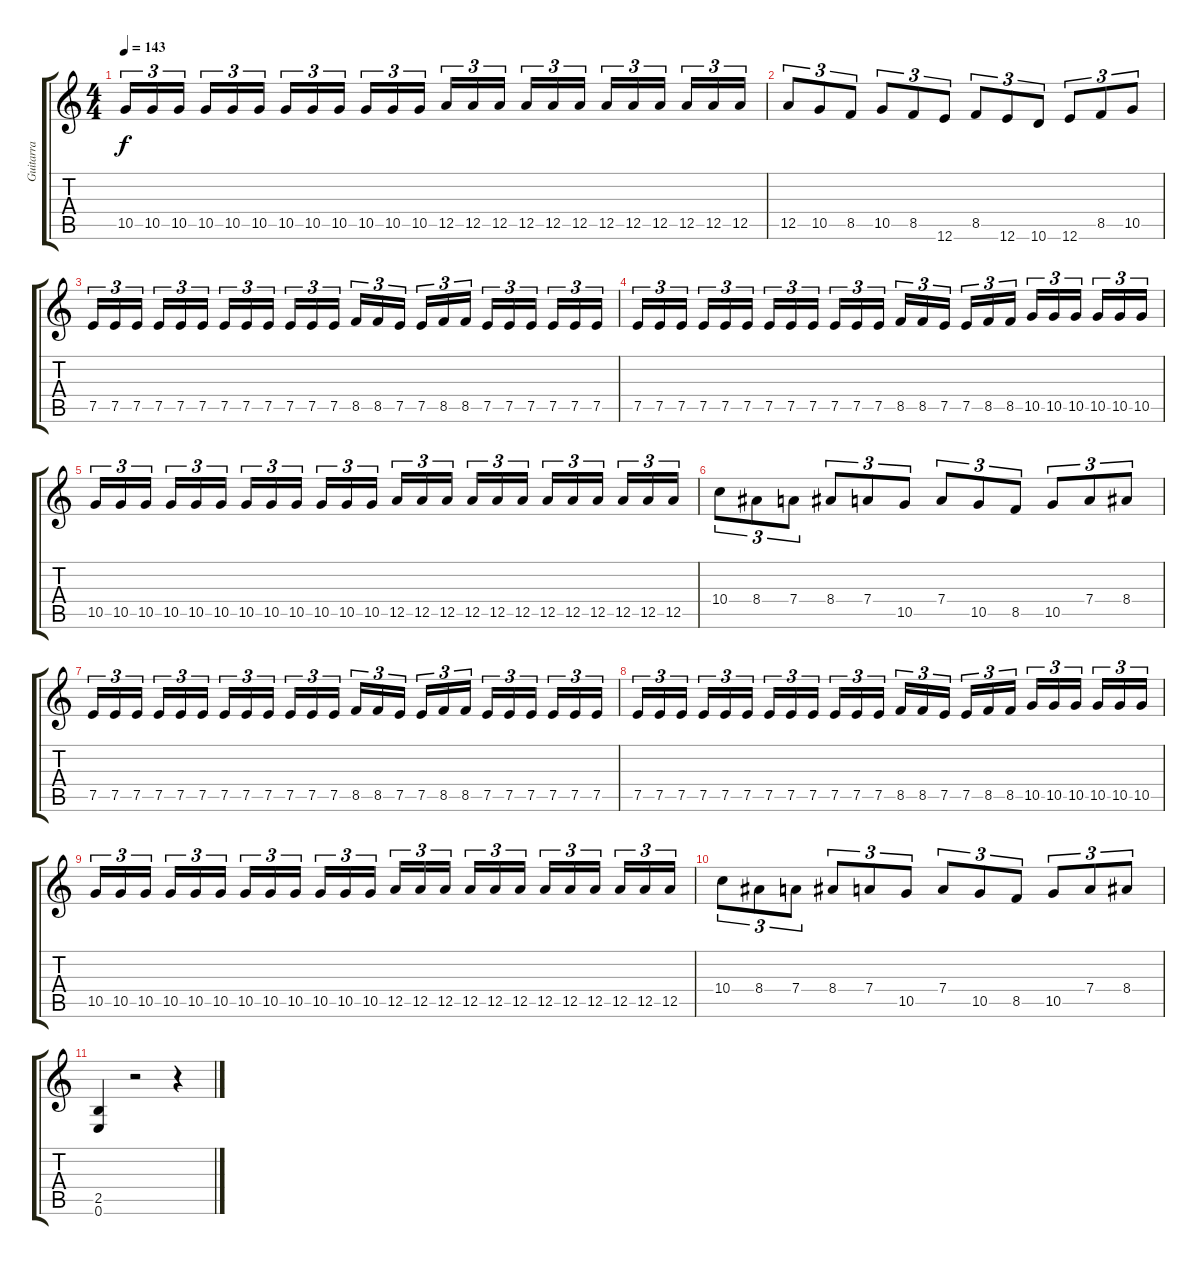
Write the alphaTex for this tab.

\track ("Guitarra" "Guitarra") {instrument distortionguitar}
\staff {score tabs}
\tuning (E4 B3 G3 D3 A2 E2) {hide}
\ts (4 4)
\tempo 143
\clef g2
\ks c
10.5.16{tu (3 2) dy f} 10.5.16{tu (3 2)} 10.5.16{tu (3 2)} 10.5.16{tu (3 2)} 10.5.16{tu (3 2)} 10.5.16{tu (3 2)} 10.5.16{tu (3 2)} 10.5.16{tu (3 2)} 10.5.16{tu (3 2)} 10.5.16{tu (3 2)} 10.5.16{tu (3 2)} 10.5.16{tu (3 2)} 12.5.16{tu (3 2)} 12.5.16{tu (3 2)} 12.5.16{tu (3 2)} 12.5.16{tu (3 2)} 12.5.16{tu (3 2)} 12.5.16{tu (3 2)} 12.5.16{tu (3 2)} 12.5.16{tu (3 2)} 12.5.16{tu (3 2)} 12.5.16{tu (3 2)} 12.5.16{tu (3 2)} 12.5.16{tu (3 2)} |
12.5.8{tu (3 2)} 10.5.8{tu (3 2)} 8.5.8{tu (3 2)} 10.5.8{tu (3 2)} 8.5.8{tu (3 2)} 12.6.8{tu (3 2)} 8.5.8{tu (3 2)} 12.6.8{tu (3 2)} 10.6.8{tu (3 2)} 12.6.8{tu (3 2)} 8.5.8{tu (3 2)} 10.5.8{tu (3 2)} |
7.5.16{tu (3 2)} 7.5.16{tu (3 2)} 7.5.16{tu (3 2)} 7.5.16{tu (3 2)} 7.5.16{tu (3 2)} 7.5.16{tu (3 2)} 7.5.16{tu (3 2)} 7.5.16{tu (3 2)} 7.5.16{tu (3 2)} 7.5.16{tu (3 2)} 7.5.16{tu (3 2)} 7.5.16{tu (3 2)} 8.5.16{tu (3 2)} 8.5.16{tu (3 2)} 7.5.16{tu (3 2)} 7.5.16{tu (3 2)} 8.5.16{tu (3 2)} 8.5.16{tu (3 2)} 7.5.16{tu (3 2)} 7.5.16{tu (3 2)} 7.5.16{tu (3 2)} 7.5.16{tu (3 2)} 7.5.16{tu (3 2)} 7.5.16{tu (3 2)} |
7.5.16{tu (3 2)} 7.5.16{tu (3 2)} 7.5.16{tu (3 2)} 7.5.16{tu (3 2)} 7.5.16{tu (3 2)} 7.5.16{tu (3 2)} 7.5.16{tu (3 2)} 7.5.16{tu (3 2)} 7.5.16{tu (3 2)} 7.5.16{tu (3 2)} 7.5.16{tu (3 2)} 7.5.16{tu (3 2)} 8.5.16{tu (3 2)} 8.5.16{tu (3 2)} 7.5.16{tu (3 2)} 7.5.16{tu (3 2)} 8.5.16{tu (3 2)} 8.5.16{tu (3 2)} 10.5.16{tu (3 2)} 10.5.16{tu (3 2)} 10.5.16{tu (3 2)} 10.5.16{tu (3 2)} 10.5.16{tu (3 2)} 10.5.16{tu (3 2)} |
10.5.16{tu (3 2)} 10.5.16{tu (3 2)} 10.5.16{tu (3 2)} 10.5.16{tu (3 2)} 10.5.16{tu (3 2)} 10.5.16{tu (3 2)} 10.5.16{tu (3 2)} 10.5.16{tu (3 2)} 10.5.16{tu (3 2)} 10.5.16{tu (3 2)} 10.5.16{tu (3 2)} 10.5.16{tu (3 2)} 12.5.16{tu (3 2)} 12.5.16{tu (3 2)} 12.5.16{tu (3 2)} 12.5.16{tu (3 2)} 12.5.16{tu (3 2)} 12.5.16{tu (3 2)} 12.5.16{tu (3 2)} 12.5.16{tu (3 2)} 12.5.16{tu (3 2)} 12.5.16{tu (3 2)} 12.5.16{tu (3 2)} 12.5.16{tu (3 2)} |
10.4.8{tu (3 2)} 8.4.8{tu (3 2)} 7.4.8{tu (3 2)} 8.4.8{tu (3 2)} 7.4.8{tu (3 2)} 10.5.8{tu (3 2)} 7.4.8{tu (3 2)} 10.5.8{tu (3 2)} 8.5.8{tu (3 2)} 10.5.8{tu (3 2)} 7.4.8{tu (3 2)} 8.4.8{tu (3 2)} |
7.5.16{tu (3 2)} 7.5.16{tu (3 2)} 7.5.16{tu (3 2)} 7.5.16{tu (3 2)} 7.5.16{tu (3 2)} 7.5.16{tu (3 2)} 7.5.16{tu (3 2)} 7.5.16{tu (3 2)} 7.5.16{tu (3 2)} 7.5.16{tu (3 2)} 7.5.16{tu (3 2)} 7.5.16{tu (3 2)} 8.5.16{tu (3 2)} 8.5.16{tu (3 2)} 7.5.16{tu (3 2)} 7.5.16{tu (3 2)} 8.5.16{tu (3 2)} 8.5.16{tu (3 2)} 7.5.16{tu (3 2)} 7.5.16{tu (3 2)} 7.5.16{tu (3 2)} 7.5.16{tu (3 2)} 7.5.16{tu (3 2)} 7.5.16{tu (3 2)} |
7.5.16{tu (3 2)} 7.5.16{tu (3 2)} 7.5.16{tu (3 2)} 7.5.16{tu (3 2)} 7.5.16{tu (3 2)} 7.5.16{tu (3 2)} 7.5.16{tu (3 2)} 7.5.16{tu (3 2)} 7.5.16{tu (3 2)} 7.5.16{tu (3 2)} 7.5.16{tu (3 2)} 7.5.16{tu (3 2)} 8.5.16{tu (3 2)} 8.5.16{tu (3 2)} 7.5.16{tu (3 2)} 7.5.16{tu (3 2)} 8.5.16{tu (3 2)} 8.5.16{tu (3 2)} 10.5.16{tu (3 2)} 10.5.16{tu (3 2)} 10.5.16{tu (3 2)} 10.5.16{tu (3 2)} 10.5.16{tu (3 2)} 10.5.16{tu (3 2)} |
10.5.16{tu (3 2)} 10.5.16{tu (3 2)} 10.5.16{tu (3 2)} 10.5.16{tu (3 2)} 10.5.16{tu (3 2)} 10.5.16{tu (3 2)} 10.5.16{tu (3 2)} 10.5.16{tu (3 2)} 10.5.16{tu (3 2)} 10.5.16{tu (3 2)} 10.5.16{tu (3 2)} 10.5.16{tu (3 2)} 12.5.16{tu (3 2)} 12.5.16{tu (3 2)} 12.5.16{tu (3 2)} 12.5.16{tu (3 2)} 12.5.16{tu (3 2)} 12.5.16{tu (3 2)} 12.5.16{tu (3 2)} 12.5.16{tu (3 2)} 12.5.16{tu (3 2)} 12.5.16{tu (3 2)} 12.5.16{tu (3 2)} 12.5.16{tu (3 2)} |
10.4.8{tu (3 2)} 8.4.8{tu (3 2)} 7.4.8{tu (3 2)} 8.4.8{tu (3 2)} 7.4.8{tu (3 2)} 10.5.8{tu (3 2)} 7.4.8{tu (3 2)} 10.5.8{tu (3 2)} 8.5.8{tu (3 2)} 10.5.8{tu (3 2)} 7.4.8{tu (3 2)} 8.4.8{tu (3 2)} |
(2.5 0.6).4 r.2 r.4
